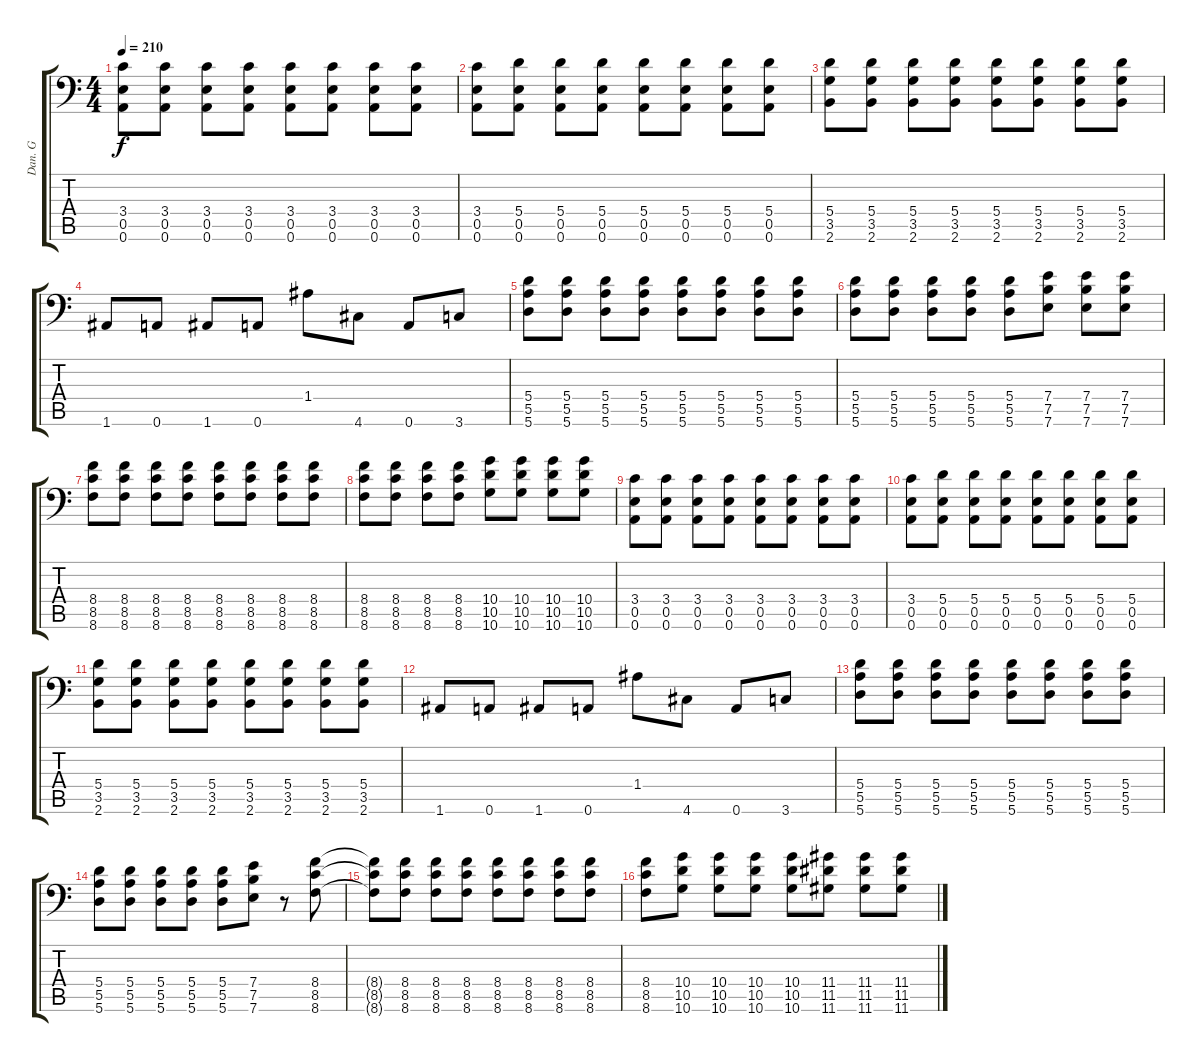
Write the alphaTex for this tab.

\track ("Dan. G" "Dan. G") {instrument distortionguitar}
\staff {score tabs}
\tuning (B3 Gb3 D3 A2 E2 A1) {hide}
\ts (4 4)
\tempo 210
\clef f4
\ks c
(3.4 0.5 0.6).8{dy f} (3.4 0.5 0.6).8 (3.4 0.5 0.6).8 (3.4 0.5 0.6).8 (3.4 0.5 0.6).8 (3.4 0.5 0.6).8 (3.4 0.5 0.6).8 (3.4 0.5 0.6).8 |
(3.4 0.5 0.6).8 (5.4 0.5 0.6).8 (5.4 0.5 0.6).8 (5.4 0.5 0.6).8 (5.4 0.5 0.6).8 (5.4 0.5 0.6).8 (5.4 0.5 0.6).8 (5.4 0.5 0.6).8 |
(5.4 3.5 2.6).8 (5.4 3.5 2.6).8 (5.4 3.5 2.6).8 (5.4 3.5 2.6).8 (5.4 3.5 2.6).8 (5.4 3.5 2.6).8 (5.4 3.5 2.6).8 (5.4 3.5 2.6).8 |
1.6.8 0.6.8 1.6.8 0.6.8 1.4.8 4.6.8 0.6.8 3.6.8 |
(5.4 5.5 5.6).8 (5.4 5.5 5.6).8 (5.4 5.5 5.6).8 (5.4 5.5 5.6).8 (5.4 5.5 5.6).8 (5.4 5.5 5.6).8 (5.4 5.5 5.6).8 (5.4 5.5 5.6).8 |
(5.4 5.5 5.6).8 (5.4 5.5 5.6).8 (5.4 5.5 5.6).8 (5.4 5.5 5.6).8 (5.4 5.5 5.6).8 (7.4 7.5 7.6).8 (7.4 7.5 7.6).8 (7.4 7.5 7.6).8 |
(8.4 8.5 8.6).8 (8.4 8.5 8.6).8 (8.4 8.5 8.6).8 (8.4 8.5 8.6).8 (8.4 8.5 8.6).8 (8.4 8.5 8.6).8 (8.4 8.5 8.6).8 (8.4 8.5 8.6).8 |
(8.4 8.5 8.6).8 (8.4 8.5 8.6).8 (8.4 8.5 8.6).8 (8.4 8.5 8.6).8 (10.4 10.5 10.6).8 (10.4 10.5 10.6).8 (10.4 10.5 10.6).8 (10.4 10.5 10.6).8 |
(3.4 0.5 0.6).8 (3.4 0.5 0.6).8 (3.4 0.5 0.6).8 (3.4 0.5 0.6).8 (3.4 0.5 0.6).8 (3.4 0.5 0.6).8 (3.4 0.5 0.6).8 (3.4 0.5 0.6).8 |
(3.4 0.5 0.6).8 (5.4 0.5 0.6).8 (5.4 0.5 0.6).8 (5.4 0.5 0.6).8 (5.4 0.5 0.6).8 (5.4 0.5 0.6).8 (5.4 0.5 0.6).8 (5.4 0.5 0.6).8 |
(5.4 3.5 2.6).8 (5.4 3.5 2.6).8 (5.4 3.5 2.6).8 (5.4 3.5 2.6).8 (5.4 3.5 2.6).8 (5.4 3.5 2.6).8 (5.4 3.5 2.6).8 (5.4 3.5 2.6).8 |
1.6.8 0.6.8 1.6.8 0.6.8 1.4.8 4.6.8 0.6.8 3.6.8 |
(5.4 5.5 5.6).8 (5.4 5.5 5.6).8 (5.4 5.5 5.6).8 (5.4 5.5 5.6).8 (5.4 5.5 5.6).8 (5.4 5.5 5.6).8 (5.4 5.5 5.6).8 (5.4 5.5 5.6).8 |
(5.4 5.5 5.6).8 (5.4 5.5 5.6).8 (5.4 5.5 5.6).8 (5.4 5.5 5.6).8 (5.4 5.5 5.6).8 (7.4 7.5 7.6).8 r.8 (8.4 8.5 8.6).8 |
(8.4{t} 8.5{t} 8.6{t}).8 (8.4 8.5 8.6).8 (8.4 8.5 8.6).8 (8.4 8.5 8.6).8 (8.4 8.5 8.6).8 (8.4 8.5 8.6).8 (8.4 8.5 8.6).8 (8.4 8.5 8.6).8 |
(8.4 8.5 8.6).8 (10.4 10.5 10.6).8 (10.4 10.5 10.6).8 (10.4 10.5 10.6).8 (10.4 10.5 10.6).8 (11.4 11.5 11.6).8 (11.4 11.5 11.6).8 (11.4 11.5 11.6).8
